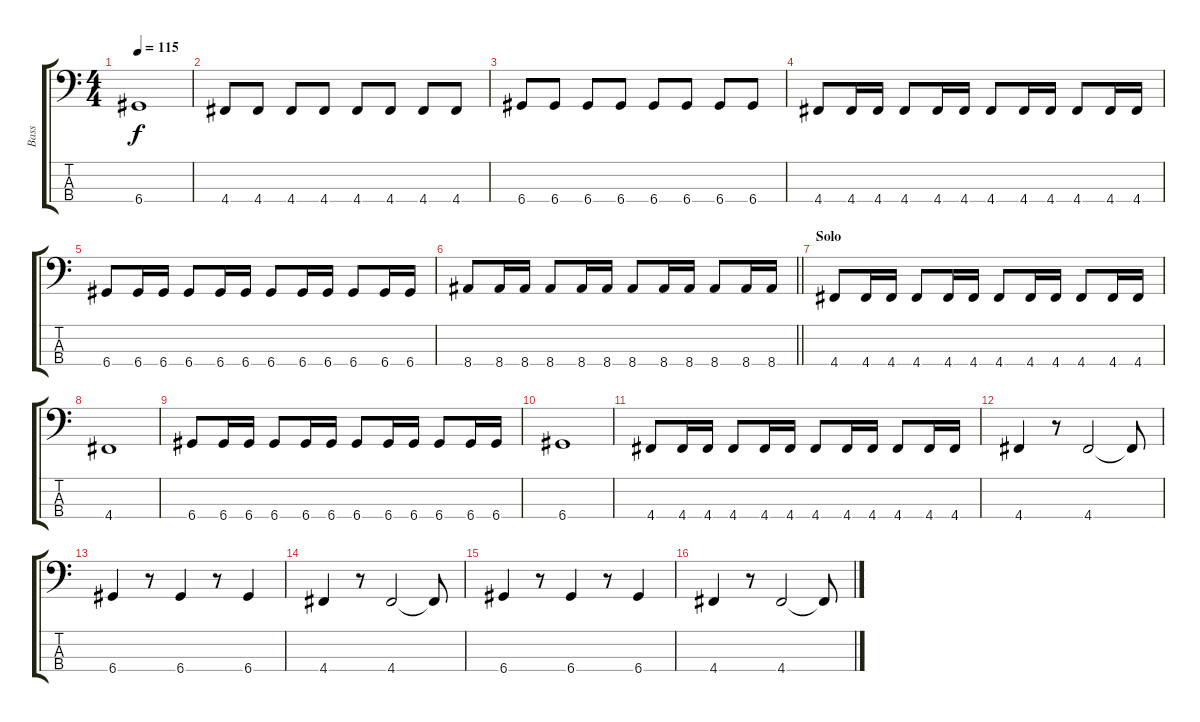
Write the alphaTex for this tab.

\track ("Bass" "Bass") {instrument electricbassfinger}
\staff {score tabs}
\tuning (F2 C2 G1 D1) {hide}
\ts (4 4)
\tempo 115
\clef f4
\ks c
6.4.1{dy f} |
4.4.8 4.4.8 4.4.8 4.4.8 4.4.8 4.4.8 4.4.8 4.4.8 |
6.4.8 6.4.8 6.4.8 6.4.8 6.4.8 6.4.8 6.4.8 6.4.8 |
4.4.8 4.4.16 4.4.16 4.4.8 4.4.16 4.4.16 4.4.8 4.4.16 4.4.16 4.4.8 4.4.16 4.4.16 |
6.4.8 6.4.16 6.4.16 6.4.8 6.4.16 6.4.16 6.4.8 6.4.16 6.4.16 6.4.8 6.4.16 6.4.16 |
\barLineRight lightlight
8.4.8 8.4.16 8.4.16 8.4.8 8.4.16 8.4.16 8.4.8 8.4.16 8.4.16 8.4.8 8.4.16 8.4.16 |
\section ("" "Solo")
4.4.8 4.4.16 4.4.16 4.4.8 4.4.16 4.4.16 4.4.8 4.4.16 4.4.16 4.4.8 4.4.16 4.4.16 |
4.4.1 |
6.4.8 6.4.16 6.4.16 6.4.8 6.4.16 6.4.16 6.4.8 6.4.16 6.4.16 6.4.8 6.4.16 6.4.16 |
6.4.1 |
4.4.8 4.4.16 4.4.16 4.4.8 4.4.16 4.4.16 4.4.8 4.4.16 4.4.16 4.4.8 4.4.16 4.4.16 |
4.4.4 r.8 4.4.2 4.4{t}.8 |
6.4.4 r.8 6.4.4 r.8 6.4.4 |
4.4.4 r.8 4.4.2 4.4{t}.8 |
6.4.4 r.8 6.4.4 r.8 6.4.4 |
4.4.4 r.8 4.4.2 4.4{t}.8
